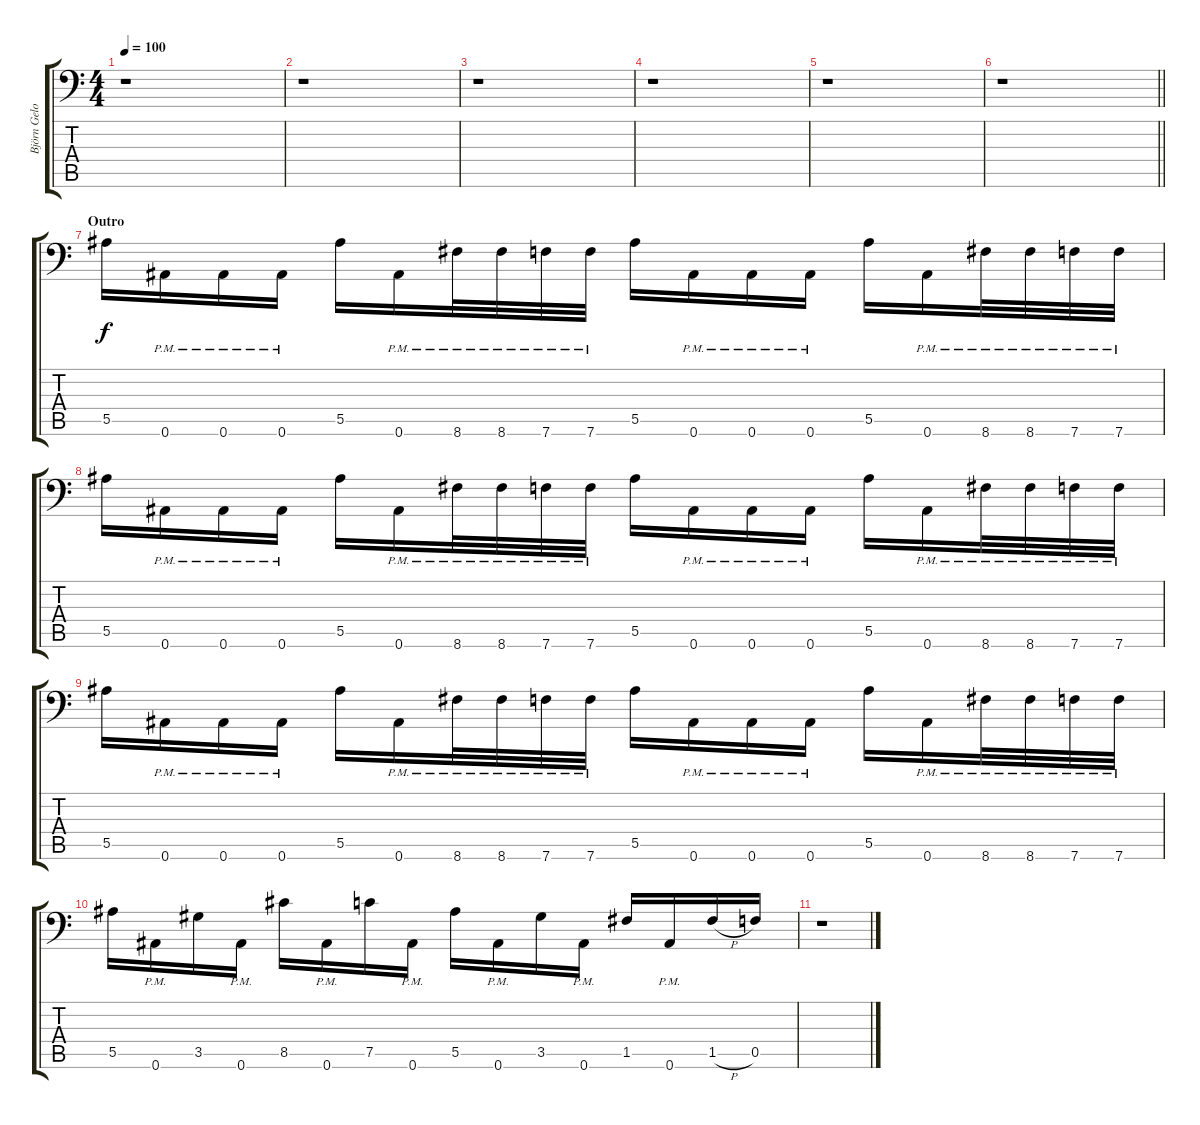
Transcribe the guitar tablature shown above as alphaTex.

\track ("Björn Gelotte 2" "Björn Gelo") {instrument distortionguitar}
\staff {score tabs}
\tuning (C4 G3 Eb3 Bb2 F2 Bb1) {hide}
\ts (4 4)
\tempo 100
\clef f4
\ks c
r.1{dy f} |
r.1 |
r.1 |
r.1 |
r.1 |
\barLineRight lightlight
r.1 |
\section ("" "Outro")
5.5.16{volume 12 balance 16 instrument distortionguitar} 0.6{pm}.16 0.6{pm}.16 0.6{pm}.16 5.5.16 0.6{pm}.16 8.6{pm}.32 8.6{pm}.32 7.6{pm}.32 7.6{pm}.32 5.5.16 0.6{pm}.16 0.6{pm}.16 0.6{pm}.16 5.5.16 0.6{pm}.16 8.6{pm}.32 8.6{pm}.32 7.6{pm}.32 7.6{pm}.32 |
5.5.16 0.6{pm}.16 0.6{pm}.16 0.6{pm}.16 5.5.16 0.6{pm}.16 8.6{pm}.32 8.6{pm}.32 7.6{pm}.32 7.6{pm}.32 5.5.16 0.6{pm}.16 0.6{pm}.16 0.6{pm}.16 5.5.16 0.6{pm}.16 8.6{pm}.32 8.6{pm}.32 7.6{pm}.32 7.6{pm}.32 |
5.5.16 0.6{pm}.16 0.6{pm}.16 0.6{pm}.16 5.5.16 0.6{pm}.16 8.6{pm}.32 8.6{pm}.32 7.6{pm}.32 7.6{pm}.32 5.5.16 0.6{pm}.16 0.6{pm}.16 0.6{pm}.16 5.5.16 0.6{pm}.16 8.6{pm}.32 8.6{pm}.32 7.6{pm}.32 7.6{pm}.32 |
5.5.16 0.6{pm}.16 3.5.16 0.6{pm}.16 8.5.16 0.6{pm}.16 7.5.16 0.6{pm}.16 5.5.16 0.6{pm}.16 3.5.16 0.6{pm}.16 1.5.16 0.6{pm}.16 1.5{h}.16 0.5.16 |
r.1
